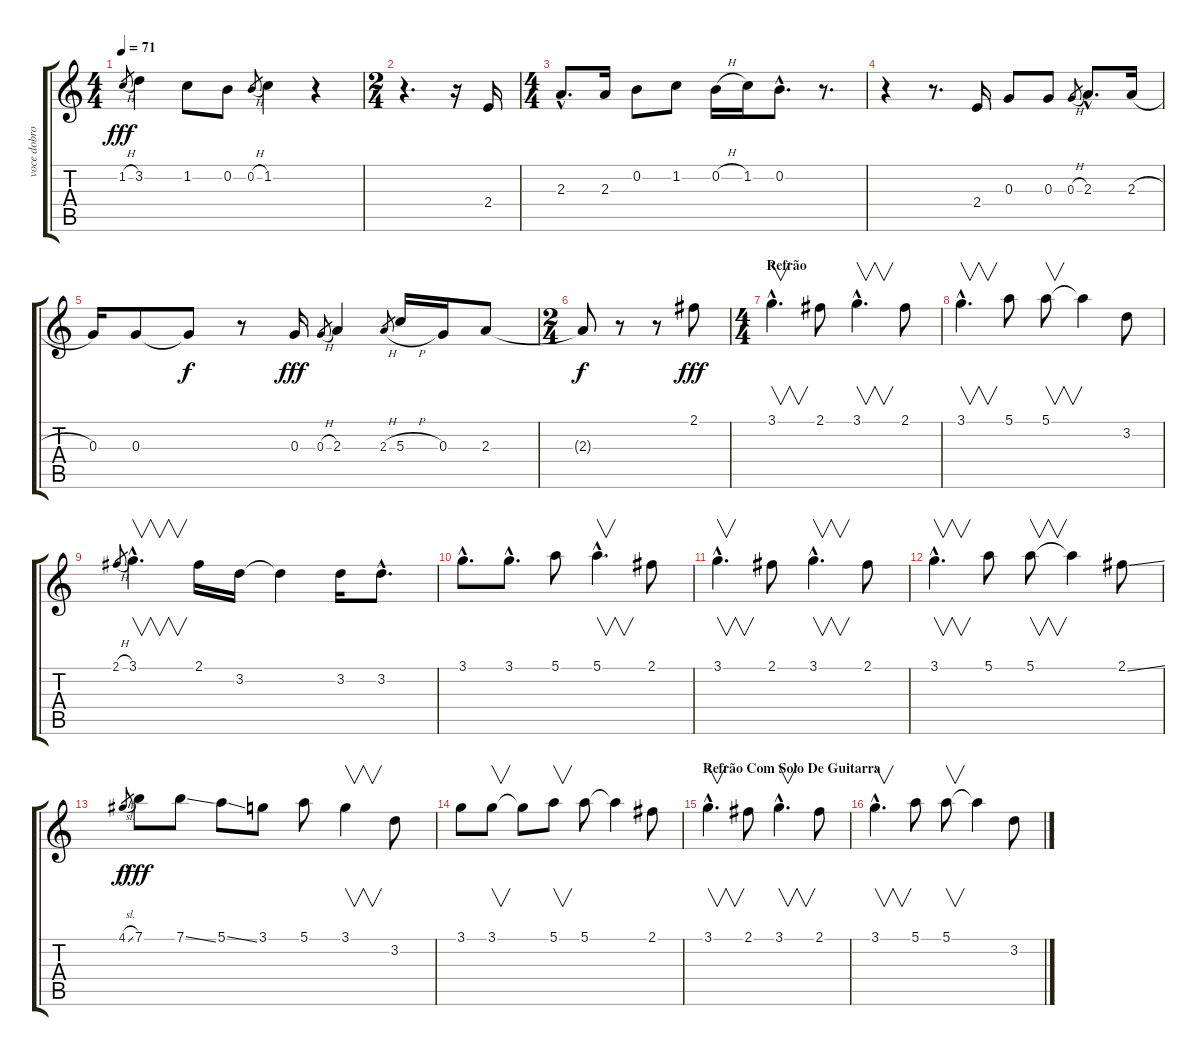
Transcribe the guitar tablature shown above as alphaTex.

\track ("voce dobro" "voce dobro") {instrument acousticguitarnylon}
\staff {score tabs}
\tuning (E4 B3 G3 D3 A2 E2) {hide}
\ts (4 4)
\tempo 71
\clef g2
\ks c
1.2{h}.8{gr dy fff} 3.2.4 1.2.8 0.2.8 0.2{h}.8{gr} 1.2.4 r.4 |
\ts (2 4)
r.4{d} r.16 2.4.16 |
\ts (4 4)
2.3{hac}.8{d} 2.3.16 0.2.8 1.2.8 0.2{h}.16 1.2.16 0.2{hac}.8{d} r.8{d} |
r.4 r.8{d} 2.4.16 0.3.8 0.3.8 0.3{h}.8{gr} 2.3{hac}.8{d} 2.3{h}.16 |
0.3.16 0.3.8 0.3{t}.8{dy f} r.8 0.3.16{dy fff} 0.3{h}.8{gr} 2.3.4 2.3{h}.8{gr} 5.3{h}.16 0.3.16 2.3.8 |
\ts (2 4)
2.3{t}.8{dy f} r.8 r.8 2.1.8{dy fff} |
\ts (4 4)
\section ("" "Refrão")
3.1{hac}.4{v d volume 11} 2.1.8 3.1{hac}.4{v d} 2.1.8 |
3.1{hac}.4{v d} 5.1.8 5.1.8{v} 5.1{t}.4 3.2.8 |
2.1{h}.8{gr} 3.1{hac}.4{v d} 2.1.16 3.2.16 3.2{t}.4 3.2.16 3.2{hac}.8{d} |
3.1{hac}.8{d} 3.1{hac}.8{d} 5.1.8 5.1{hac}.4{v d} 2.1.8 |
3.1{hac}.4{v d} 2.1.8 3.1{hac}.4{v d} 2.1.8 |
3.1{hac}.4{v d} 5.1.8 5.1.8{v} 5.1{t}.4 2.1{ss}.8 |
4.1{sl}.8{gr dy f} 7.1.8{dy fff} 7.1{ss}.8 5.1{ss}.8 3.1.8 5.1.8 3.1.4{v} 3.2.8 |
3.1.8 3.1.8{v} 3.1{t}.8 5.1.8{v} 5.1.8 5.1{t}.4 2.1.8 |
\section ("" "Refrão Com Solo De Guitarra")
3.1{hac}.4{v d volume 11} 2.1.8 3.1{hac}.4{v d} 2.1.8 |
3.1{hac}.4{v d} 5.1.8 5.1.8{v} 5.1{t}.4 3.2.8
